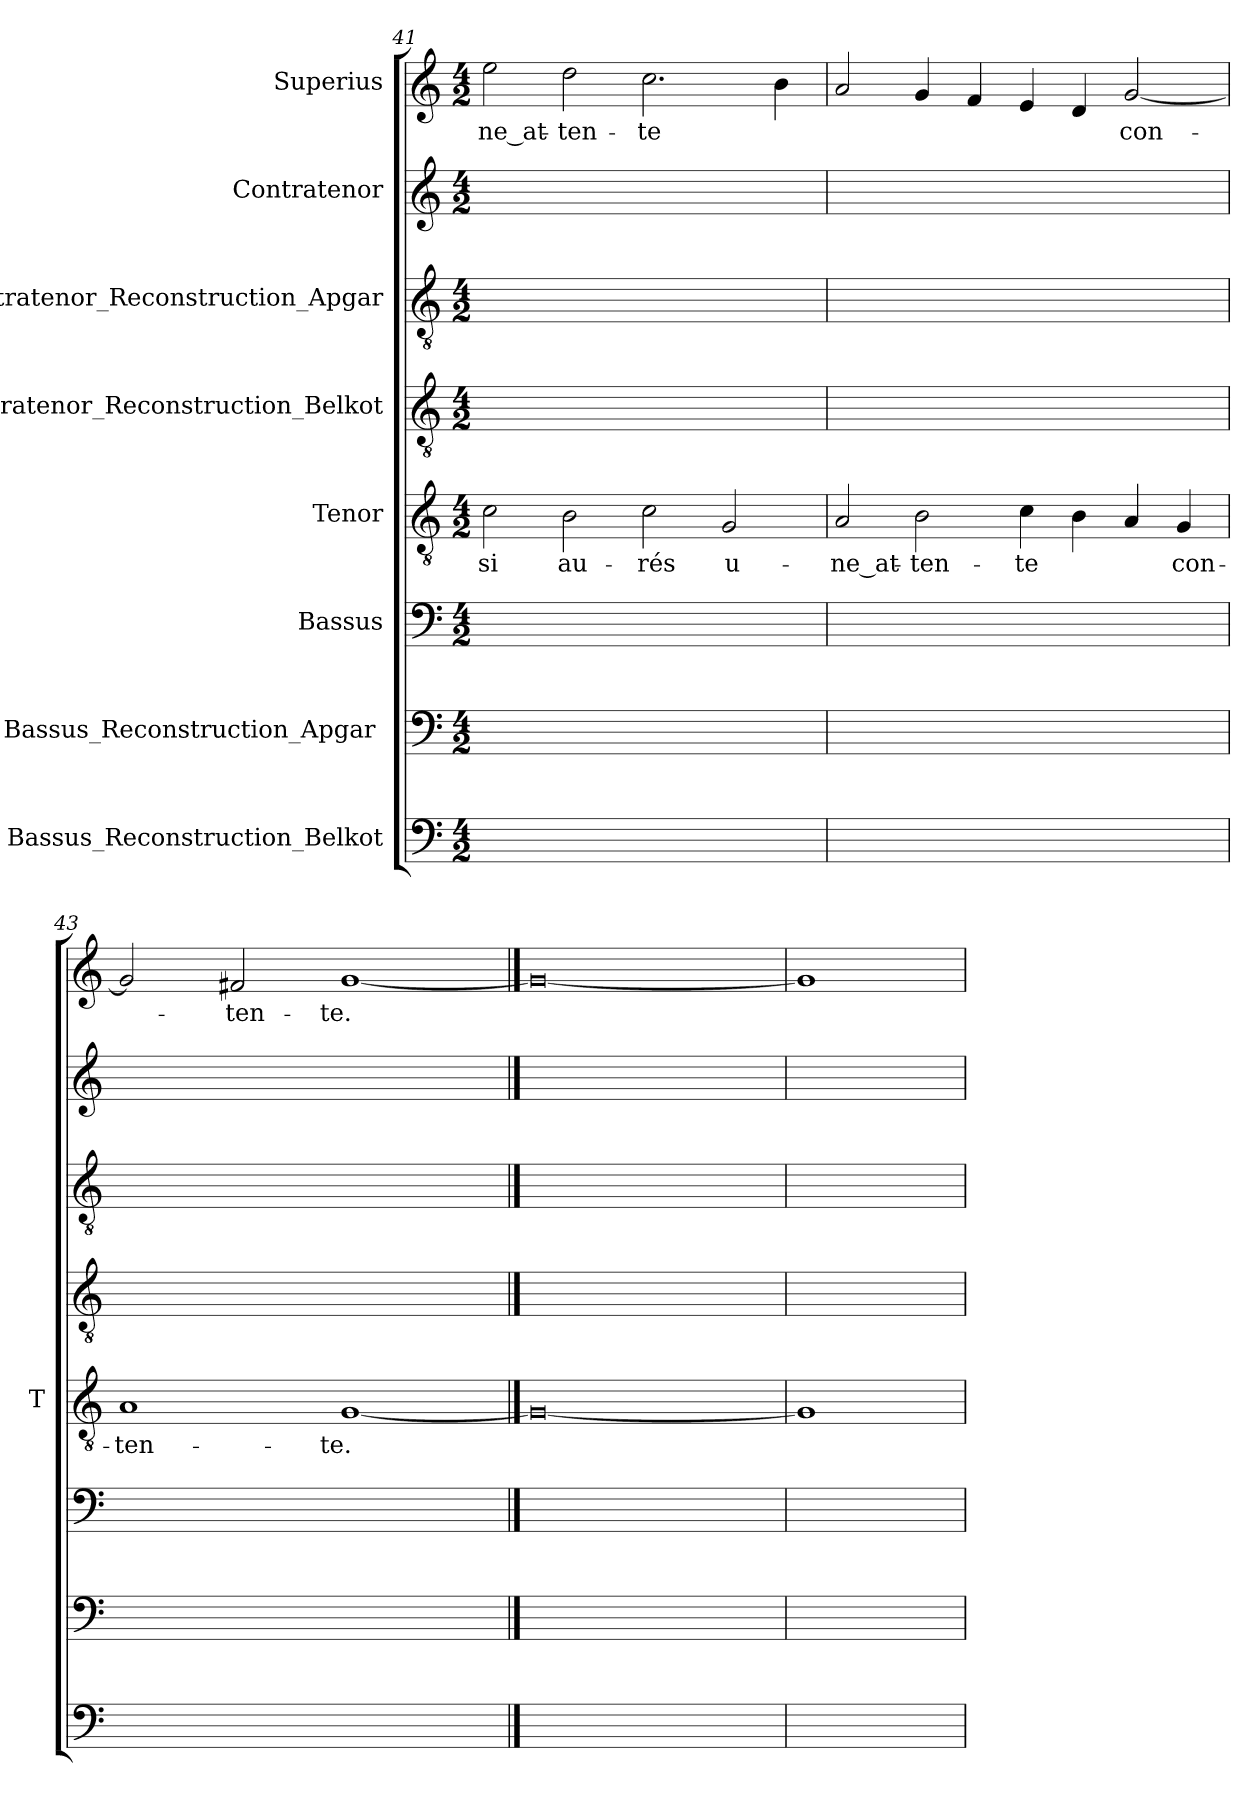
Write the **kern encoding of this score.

**kern	**kern	**kern	**kern	**text	**kern	**kern	**kern	**kern	**text
*part8	*part7	*part6	*part5	*part5	*part4	*part3	*part2	*part1	*part1
*staff8	*staff7	*staff6	*staff5	*staff5	*staff4	*staff3	*staff2	*staff1	*staff1
*I"Bassus_Reconstruction_Belkot	*I"Bassus_Reconstruction_Apgar 	*I"Bassus	*I"Tenor	*	*I"Contratenor_Reconstruction_Belkot	*I"Contratenor_Reconstruction_Apgar	*I"Contratenor	*I"Superius	*
*	*	*	*I'T	*	*	*	*	*	*
*clefF4	*clefF4	*clefF4	*clefGv2	*	*clefGv2	*clefGv2	*clefG2	*clefG2	*
*k[]	*k[]	*k[]	*k[]	*	*k[]	*k[]	*k[]	*k[]	*
*M4/2	*M4/2	*M4/2	*M4/2	*	*M4/2	*M4/2	*M4/2	*M4/2	*
=41	=41	=41	=41	=41	=41	=41	=41	=41	=41
0ryy	0ryy	0ryy	2c	-si	0ryy	0ryy	0ryy	2ee	ne_at-
.	.	.	2B	au-	.	.	.	2dd	ten-
.	.	.	2c	-rés	.	.	.	2.cc	-te
.	.	.	2G	u-	.	.	.	.	.
.	.	.	.	.	.	.	.	4b	.
=42	=42	=42	=42	=42	=42	=42	=42	=42	=42
0ryy	0ryy	0ryy	2A	ne_at-	0ryy	0ryy	0ryy	2a	.
.	.	.	2B	ten-	.	.	.	4g	.
.	.	.	.	.	.	.	.	4f	.
.	.	.	4c	-te	.	.	.	4e	.
.	.	.	4B	.	.	.	.	4d	.
.	.	.	4A	.	.	.	.	[2g	con-
.	.	.	4G	con-	.	.	.	.	.
=43	=43	=43	=43	=43	=43	=43	=43	=43	=43
1ryy	1ryy	1ryy	1A	ten-	1ryy	1ryy	1ryy	2g]	.
.	.	.	.	.	.	.	.	2f#X	ten-
1ryy	1ryy	1ryy	[1G	-te.	1ryy	1ryy	1ryy	[1g	-te.
==44	==44	==44	==44	==44	==44	==44	==44	==44	==44
0ryy	0ryy	0ryy	0G_	.	0ryy	0ryy	0ryy	0g_	.
=45	=45	=45	=45	=45	=45	=45	=45	=45	=45
1ryy	1ryy	1ryy	1G]	.	1ryy	1ryy	1ryy	1g]	.
=	=	=	=	=	=	=	=	=	=
*-	*-	*-	*-	*-	*-	*-	*-	*-	*-
